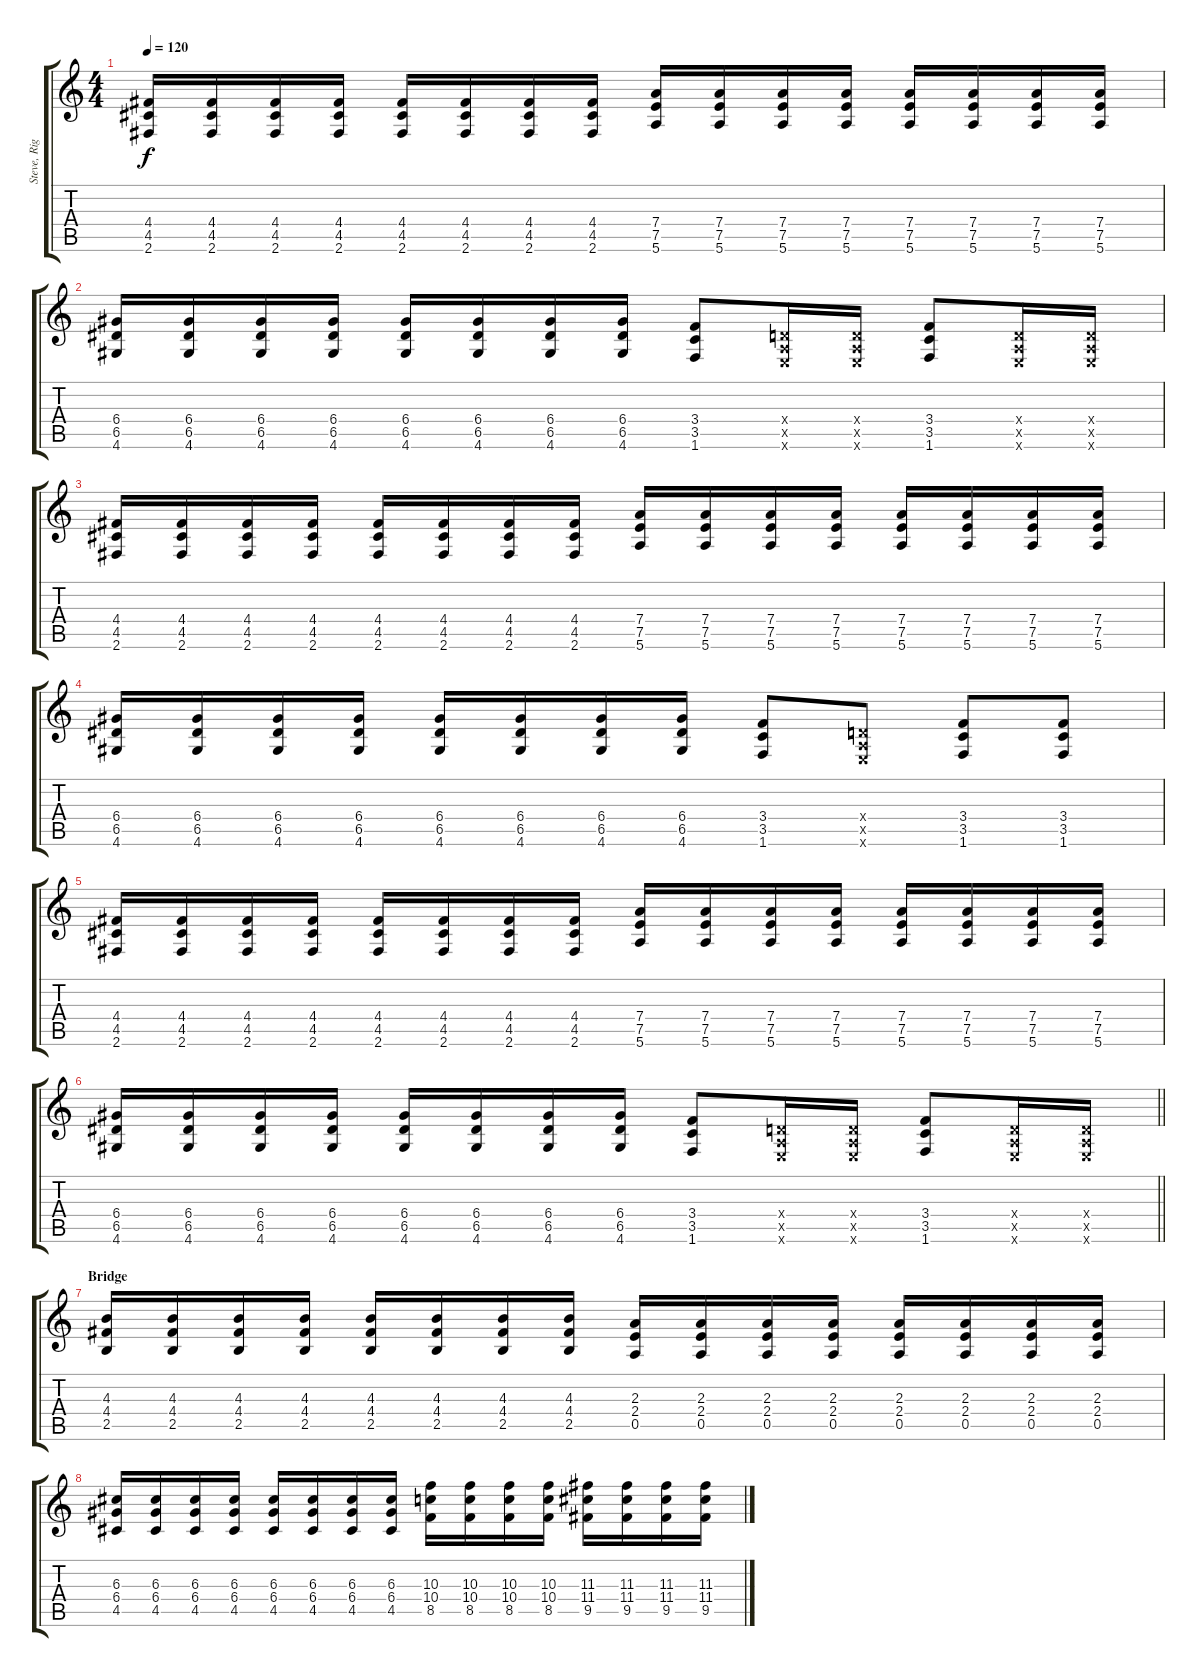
\track ("Steve, Righ?" "Steve, Rig") {instrument overdrivenguitar}
\staff {score tabs}
\tuning (E4 B3 G3 D3 A2 E2) {hide}
\ts (4 4)
\tempo 120
\clef g2
\ks c
(4.4 4.5 2.6).16{dy f} (4.4 4.5 2.6).16 (4.4 4.5 2.6).16 (4.4 4.5 2.6).16 (4.4 4.5 2.6).16 (4.4 4.5 2.6).16 (4.4 4.5 2.6).16 (4.4 4.5 2.6).16 (7.4 7.5 5.6).16 (7.4 7.5 5.6).16 (7.4 7.5 5.6).16 (7.4 7.5 5.6).16 (7.4 7.5 5.6).16 (7.4 7.5 5.6).16 (7.4 7.5 5.6).16 (7.4 7.5 5.6).16 |
(6.4 6.5 4.6).16 (6.4 6.5 4.6).16 (6.4 6.5 4.6).16 (6.4 6.5 4.6).16 (6.4 6.5 4.6).16 (6.4 6.5 4.6).16 (6.4 6.5 4.6).16 (6.4 6.5 4.6).16 (3.4 3.5 1.6).8 (0.4{x} 0.5{x} 0.6{x}).16 (0.4{x} 0.5{x} 0.6{x}).16 (3.4 3.5 1.6).8 (0.4{x} 0.5{x} 0.6{x}).16 (0.4{x} 0.5{x} 0.6{x}).16 |
(4.4 4.5 2.6).16 (4.4 4.5 2.6).16 (4.4 4.5 2.6).16 (4.4 4.5 2.6).16 (4.4 4.5 2.6).16 (4.4 4.5 2.6).16 (4.4 4.5 2.6).16 (4.4 4.5 2.6).16 (7.4 7.5 5.6).16 (7.4 7.5 5.6).16 (7.4 7.5 5.6).16 (7.4 7.5 5.6).16 (7.4 7.5 5.6).16 (7.4 7.5 5.6).16 (7.4 7.5 5.6).16 (7.4 7.5 5.6).16 |
(6.4 6.5 4.6).16 (6.4 6.5 4.6).16 (6.4 6.5 4.6).16 (6.4 6.5 4.6).16 (6.4 6.5 4.6).16 (6.4 6.5 4.6).16 (6.4 6.5 4.6).16 (6.4 6.5 4.6).16 (3.4 3.5 1.6).8 (0.4{x} 0.5{x} 0.6{x}).8 (3.4 3.5 1.6).8 (3.4 3.5 1.6).8 |
(4.4 4.5 2.6).16 (4.4 4.5 2.6).16 (4.4 4.5 2.6).16 (4.4 4.5 2.6).16 (4.4 4.5 2.6).16 (4.4 4.5 2.6).16 (4.4 4.5 2.6).16 (4.4 4.5 2.6).16 (7.4 7.5 5.6).16 (7.4 7.5 5.6).16 (7.4 7.5 5.6).16 (7.4 7.5 5.6).16 (7.4 7.5 5.6).16 (7.4 7.5 5.6).16 (7.4 7.5 5.6).16 (7.4 7.5 5.6).16 |
\barLineRight lightlight
(6.4 6.5 4.6).16 (6.4 6.5 4.6).16 (6.4 6.5 4.6).16 (6.4 6.5 4.6).16 (6.4 6.5 4.6).16 (6.4 6.5 4.6).16 (6.4 6.5 4.6).16 (6.4 6.5 4.6).16 (3.4 3.5 1.6).8 (0.4{x} 0.5{x} 0.6{x}).16 (0.4{x} 0.5{x} 0.6{x}).16 (3.4 3.5 1.6).8 (0.4{x} 0.5{x} 0.6{x}).16 (0.4{x} 0.5{x} 0.6{x}).16 |
\section ("" "Bridge")
(4.3 4.4 2.5).16 (4.3 4.4 2.5).16 (4.3 4.4 2.5).16 (4.3 4.4 2.5).16 (4.3 4.4 2.5).16 (4.3 4.4 2.5).16 (4.3 4.4 2.5).16 (4.3 4.4 2.5).16 (2.3 2.4 0.5).16 (2.3 2.4 0.5).16 (2.3 2.4 0.5).16 (2.3 2.4 0.5).16 (2.3 2.4 0.5).16 (2.3 2.4 0.5).16 (2.3 2.4 0.5).16 (2.3 2.4 0.5).16 |
(6.3 6.4 4.5).16 (6.3 6.4 4.5).16 (6.3 6.4 4.5).16 (6.3 6.4 4.5).16 (6.3 6.4 4.5).16 (6.3 6.4 4.5).16 (6.3 6.4 4.5).16 (6.3 6.4 4.5).16 (10.3 10.4 8.5).16 (10.3 10.4 8.5).16 (10.3 10.4 8.5).16 (10.3 10.4 8.5).16 (11.3 11.4 9.5).16 (11.3 11.4 9.5).16 (11.3 11.4 9.5).16 (11.3 11.4 9.5).16
